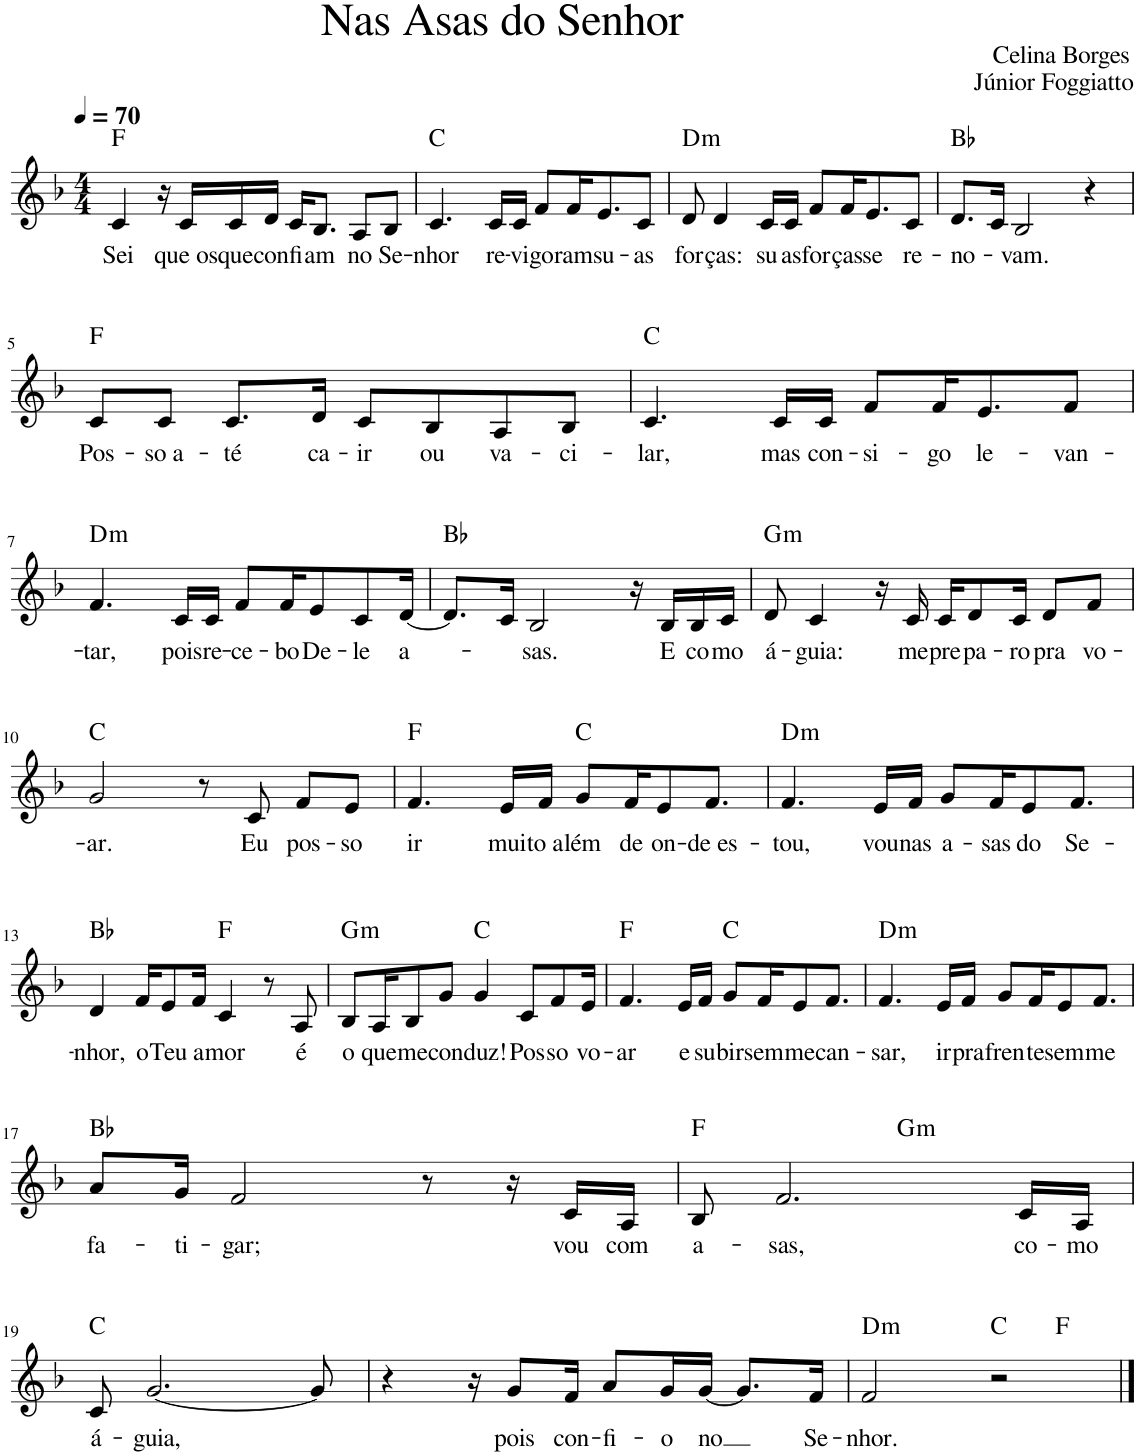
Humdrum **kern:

**kern	**text	**harte
*part1	*part1	*part1
*staff1	*staff1	*
*I"Voz	*	*
*I'Vo.	*	*
!!LO:PB:g=z
*clefG2	*	*
*k[b-]	*	*
*M4/4	*	*
*MM70	*	*
=1	=1	=1
!LO:TX:a:t=Nas Asas do Senhor	!	!
!LO:TX:a:t=Celina Borges	!	!
!LO:TX:a:t=Júnior Foggiatto	!	!
!	!LO:LY:b	!
4c/	Sei	F:maj
16r	.	.
!	!LO:LY:b	!
16c/LL	que os	.
!	!LO:LY:b	!
16c/	que	.
!	!LO:LY:b	!
16d/JJ	con-	.
!	!LO:LY:b	!
16c/KL	-fi-	.
!	!LO:LY:b	!
8.B-/J	-am	.
!	!LO:LY:b	!
8A/L	no	.
!	!LO:LY:b	!
8B-/J	Se-	.
=2	=2	=2
!	!LO:LY:b	!
4.c/	-nhor	C:maj
!	!LO:LY:b	!
16c/LL	re-	.
!	!LO:LY:b	!
16c/JJ	-vi-	.
!	!LO:LY:b	!
8f/L	-go-	.
!	!LO:LY:b	!
16f/K	-ram	.
!	!LO:LY:b	!
8.e/	su-	.
!	!LO:LY:b	!
8c/J	-as	.
=3	=3	=3
!	!LO:LY:b	!LO:H:kt=m
8d/	for-	D:min
!	!LO:LY:b	!
4d/	-ças:	.
!	!LO:LY:b	!
16c/LL	su-	.
!	!LO:LY:b	!
16c/JJ	-as	.
!	!LO:LY:b	!
8f/L	for-	.
!	!LO:LY:b	!
16f/K	-ças	.
!	!LO:LY:b	!
8.e/	se	.
!	!LO:LY:b	!
8c/J	re-	.
=4	=4	=4
!	!LO:LY:b	!
8.d/L	-no-	Bb:maj
16c/Jk	.	.
!	!LO:LY:b	!
2B-/	-vam.	.
4r	.	.
!!LO:LB:g=z
=5	=5	=5
!	!LO:LY:b	!
8c/L	Pos-	F:maj
!	!LO:LY:b	!
8c/J	-so a-	.
!	!LO:LY:b	!
8.c/L	-té	.
!	!LO:LY:b	!
16d/Jk	ca-	.
!	!LO:LY:b	!
8c/L	-ir	.
!	!LO:LY:b	!
8B-/	ou	.
!	!LO:LY:b	!
8A/	va-	.
!	!LO:LY:b	!
8B-/J	-ci-	.
=6	=6	=6
!	!LO:LY:b	!
4.c/	-lar,	C:maj
!	!LO:LY:b	!
16c/LL	mas	.
!	!LO:LY:b	!
16c/JJ	con-	.
!	!LO:LY:b	!
8f/L	-si-	.
!	!LO:LY:b	!
16f/K	-go	.
!	!LO:LY:b	!
8.e/	le-	.
!	!LO:LY:b	!
8f/J	-van-	.
!!LO:LB:g=z
=7	=7	=7
!	!LO:LY:b	!LO:H:kt=m
4.f/	-tar,	D:min
!	!LO:LY:b	!
16c/LL	pois	.
!	!LO:LY:b	!
16c/JJ	re-	.
!	!LO:LY:b	!
8f/L	-ce-	.
!	!LO:LY:b	!
16f/K	-bo	.
!	!LO:LY:b	!
8e/	De-	.
!	!LO:LY:b	!
8c/	-le	.
!	!LO:LY:b	!
[16d/Jk	a-	.
=8	=8	=8
8.d/L]	.	Bb:maj
16c/Jk	.	.
!	!LO:LY:b	!
2B-/	-sas.	.
16r	.	.
!	!LO:LY:b	!
16B-/LL	E	.
!	!LO:LY:b	!
16B-/	co-	.
!	!LO:LY:b	!
16c/JJ	-mo	.
=9	=9	=9
!	!LO:LY:b	!LO:H:kt=m
8d/	á-	G:min
!	!LO:LY:b	!
4c/	-guia:	.
16r	.	.
!	!LO:LY:b	!
16c/	me	.
!	!LO:LY:b	!
16c/KL	pre-	.
!	!LO:LY:b	!
8d/	-pa-	.
!	!LO:LY:b	!
16c/Jk	-ro	.
!	!LO:LY:b	!
8d/L	pra	.
!	!LO:LY:b	!
8f/J	vo-	.
!!LO:LB:g=z
=10	=10	=10
!	!LO:LY:b	!
2g/	-ar.	C:maj
8r	.	.
!	!LO:LY:b	!
8c/	Eu	.
!	!LO:LY:b	!
8f/L	pos-	.
!	!LO:LY:b	!
8e/J	-so	.
=11	=11	=11
!	!LO:LY:b	!
4.f/	ir	F:maj
!	!LO:LY:b	!
16e/LL	mui-	.
!	!LO:LY:b	!
16f/JJ	-to a-	.
!	!LO:LY:b	!
8g/L	-lém	C:maj
!	!LO:LY:b	!
16f/K	de	.
!	!LO:LY:b	!
8e/	on-	.
!	!LO:LY:b	!
8.f/J	-de es-	.
=12	=12	=12
!	!LO:LY:b	!LO:H:kt=m
4.f/	-tou,	D:min
!	!LO:LY:b	!
16e/LL	vou	.
!	!LO:LY:b	!
16f/JJ	nas	.
!	!LO:LY:b	!
8g/L	a-	.
!	!LO:LY:b	!
16f/K	-sas	.
!	!LO:LY:b	!
8e/	do	.
!	!LO:LY:b	!
8.f/J	Se-	.
!!LO:LB:g=z
=13	=13	=13
!	!LO:LY:b	!
4d/	-nhor,	Bb:maj
!	!LO:LY:b	!
16f/KL	o	.
!	!LO:LY:b	!
8e/	Teu	.
!	!LO:LY:b	!
16f/Jk	a-	.
!	!LO:LY:b	!
4c/	-mor	F:maj
8r	.	.
!	!LO:LY:b	!
8A/	é	.
=14	=14	=14
!	!LO:LY:b	!LO:H:kt=m
8B-/L	o	G:min
!	!LO:LY:b	!
16A/K	que	.
!	!LO:LY:b	!
8B-/	me	.
!	!LO:LY:b	!
8g/J	con-	.
!	!LO:LY:b	!
4g/	-duz!	C:maj
!	!LO:LY:b	!
8c/L	Pos-	.
!	!LO:LY:b	!
8f/	-so	.
!	!LO:LY:b	!
16e/Jk	vo-	.
=15	=15	=15
!	!LO:LY:b	!
4.f/	-ar	F:maj
!	!LO:LY:b	!
16e/LL	e	.
!	!LO:LY:b	!
16f/JJ	su-	.
!	!LO:LY:b	!
8g/L	-bir	C:maj
!	!LO:LY:b	!
16f/K	sem	.
!	!LO:LY:b	!
8e/	me	.
!	!LO:LY:b	!
8.f/J	can-	.
=16	=16	=16
!	!LO:LY:b	!LO:H:kt=m
4.f/	-sar,	D:min
!	!LO:LY:b	!
16e/LL	ir	.
!	!LO:LY:b	!
16f/JJ	pra	.
!	!LO:LY:b	!
8g/L	fren-	.
!	!LO:LY:b	!
16f/K	-te	.
!	!LO:LY:b	!
8e/	sem	.
!	!LO:LY:b	!
8.f/J	me	.
!!LO:LB:g=z
=17	=17	=17
!	!LO:LY:b	!
8a/L	fa-	Bb:maj
!	!LO:LY:b	!
16g/Jk	-ti-	.
!	!LO:LY:b	!
2f/	-gar;	.
8r	.	.
16r	.	.
!	!LO:LY:b	!
16c/LL	vou	.
!	!LO:LY:b	!
16A/JJ	com	.
=18	=18	=18
!	!LO:LY:b	!
*^	*	*
8B-/	2ryy	a-	F:maj
!	!	!LO:LY:b	!
2.f/	.	-sas,	.
!	!	!	!LO:H:kt=m
.	2ryy	.	G:min
!	!	!LO:LY:b	!
16c/LL	.	co-	.
!	!	!LO:LY:b	!
16A/JJ	.	-mo	.
!!LO:LB:g=z	!!
=19	=19	=19	=19
!	!	!LO:LY:b	!
*v	*v	*	*
8c/	á-	C:maj
!	!LO:LY:b	!
[2.g/	guia,	.
8g/]	.	.
=20	=20	=20
4r	.	.
16r	.	.
!	!LO:LY:b	!
8g/L	pois	.
!	!LO:LY:b	!
16f/Jk	con-	.
!	!LO:LY:b	!
8a/L	-fi-	.
!	!LO:LY:b	!
16g/L	-o	.
!	!LO:LY:b	!
[16g/JJ	no	.
8.g/L]	.	.
!	!LO:LY:b	!
16f/Jk	Se-	.
=21	=21	=21
!	!LO:LY:b	!LO:H:kt=m
*^	*	*
2f/	2.ryy	-nhor.	D:min
2r	.	.	C:maj
.	4ryy	.	F:maj
*v	*v	*	*
==	==	==
*-	*-	*-
